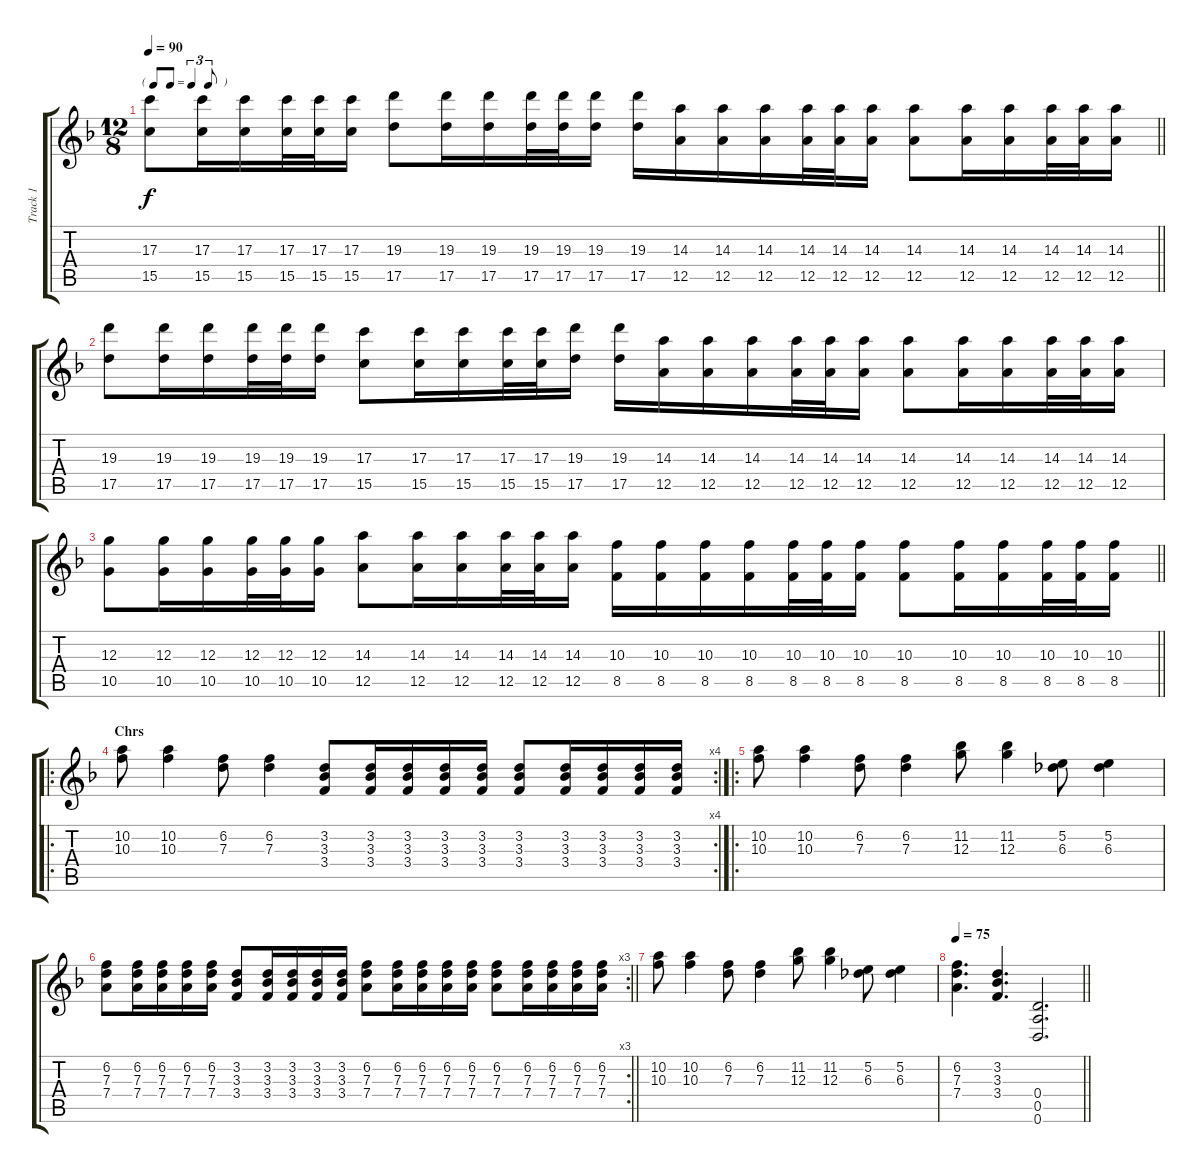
\track ("Track 1" "Track 1") {instrument overdrivenguitar}
\staff {score tabs}
\tuning (E4 B3 G3 D3 A2 D2) {hide}
\ts (12 8)
\tf triplet8th
\tempo 90
\clef g2
\barLineRight lightlight
\ks dminor
(17.3 15.5).8{dy f} (17.3 15.5).16 (17.3 15.5).16 (17.3 15.5).32 (17.3 15.5).32 (17.3 15.5).16 (19.3 17.5).8 (19.3 17.5).16 (19.3 17.5).16 (19.3 17.5).32 (19.3 17.5).32 (19.3 17.5).16 (19.3 17.5).16 (14.3 12.5).16 (14.3 12.5).16 (14.3 12.5).16 (14.3 12.5).32 (14.3 12.5).32 (14.3 12.5).16 (14.3 12.5).8 (14.3 12.5).16 (14.3 12.5).16 (14.3 12.5).32 (14.3 12.5).32 (14.3 12.5).16 |
(19.3 17.5).8 (19.3 17.5).16 (19.3 17.5).16 (19.3 17.5).32 (19.3 17.5).32 (19.3 17.5).16 (17.3 15.5).8 (17.3 15.5).16 (17.3 15.5).16 (17.3 15.5).32 (17.3 15.5).32 (19.3 17.5).16 (19.3 17.5).16 (14.3 12.5).16 (14.3 12.5).16 (14.3 12.5).16 (14.3 12.5).32 (14.3 12.5).32 (14.3 12.5).16 (14.3 12.5).8 (14.3 12.5).16 (14.3 12.5).16 (14.3 12.5).32 (14.3 12.5).32 (14.3 12.5).16 |
\barLineRight lightlight
(12.3 10.5).8 (12.3 10.5).16 (12.3 10.5).16 (12.3 10.5).32 (12.3 10.5).32 (12.3 10.5).16 (14.3 12.5).8 (14.3 12.5).16 (14.3 12.5).16 (14.3 12.5).32 (14.3 12.5).32 (14.3 12.5).16 (10.3 8.5).16 (10.3 8.5).16 (10.3 8.5).16 (10.3 8.5).16 (10.3 8.5).32 (10.3 8.5).32 (10.3 8.5).16 (10.3 8.5).8 (10.3 8.5).16 (10.3 8.5).16 (10.3 8.5).32 (10.3 8.5).32 (10.3 8.5).16 |
\ro
\rc 4
\section ("" "Chrs")
(10.2 10.3).8 (10.2 10.3).4 (6.2 7.3).8 (6.2 7.3).4 (3.2 3.3 3.4).8 (3.2 3.3 3.4).16 (3.2 3.3 3.4).16 (3.2 3.3 3.4).16 (3.2 3.3 3.4).16 (3.2 3.3 3.4).8 (3.2 3.3 3.4).16 (3.2 3.3 3.4).16 (3.2 3.3 3.4).16 (3.2 3.3 3.4).16 |
\ro
(10.2 10.3).8 (10.2 10.3).4 (6.2 7.3).8 (6.2 7.3).4 (11.2 12.3).8 (11.2 12.3).4 (5.2 6.3).8 (5.2 6.3).4 |
\rc 3
\barLineRight lightlight
(6.2 7.3 7.4).8 (6.2 7.3 7.4).16 (6.2 7.3 7.4).16 (6.2 7.3 7.4).16 (6.2 7.3 7.4).16 (3.2 3.3 3.4).8 (3.2 3.3 3.4).16 (3.2 3.3 3.4).16 (3.2 3.3 3.4).16 (3.2 3.3 3.4).16 (6.2 7.3 7.4).8 (6.2 7.3 7.4).16 (6.2 7.3 7.4).16 (6.2 7.3 7.4).16 (6.2 7.3 7.4).16 (6.2 7.3 7.4).8 (6.2 7.3 7.4).16 (6.2 7.3 7.4).16 (6.2 7.3 7.4).16 (6.2 7.3 7.4).16 |
(10.2 10.3).8 (10.2 10.3).4 (6.2 7.3).8 (6.2 7.3).4 (11.2 12.3).8 (11.2 12.3).4 (5.2 6.3).8 (5.2 6.3).4 |
\tempo 75
\barLineRight lightlight
(6.2 7.3 7.4).4{d} (3.2 3.3 3.4).4{d} (0.4 0.5 0.6).2{d}
